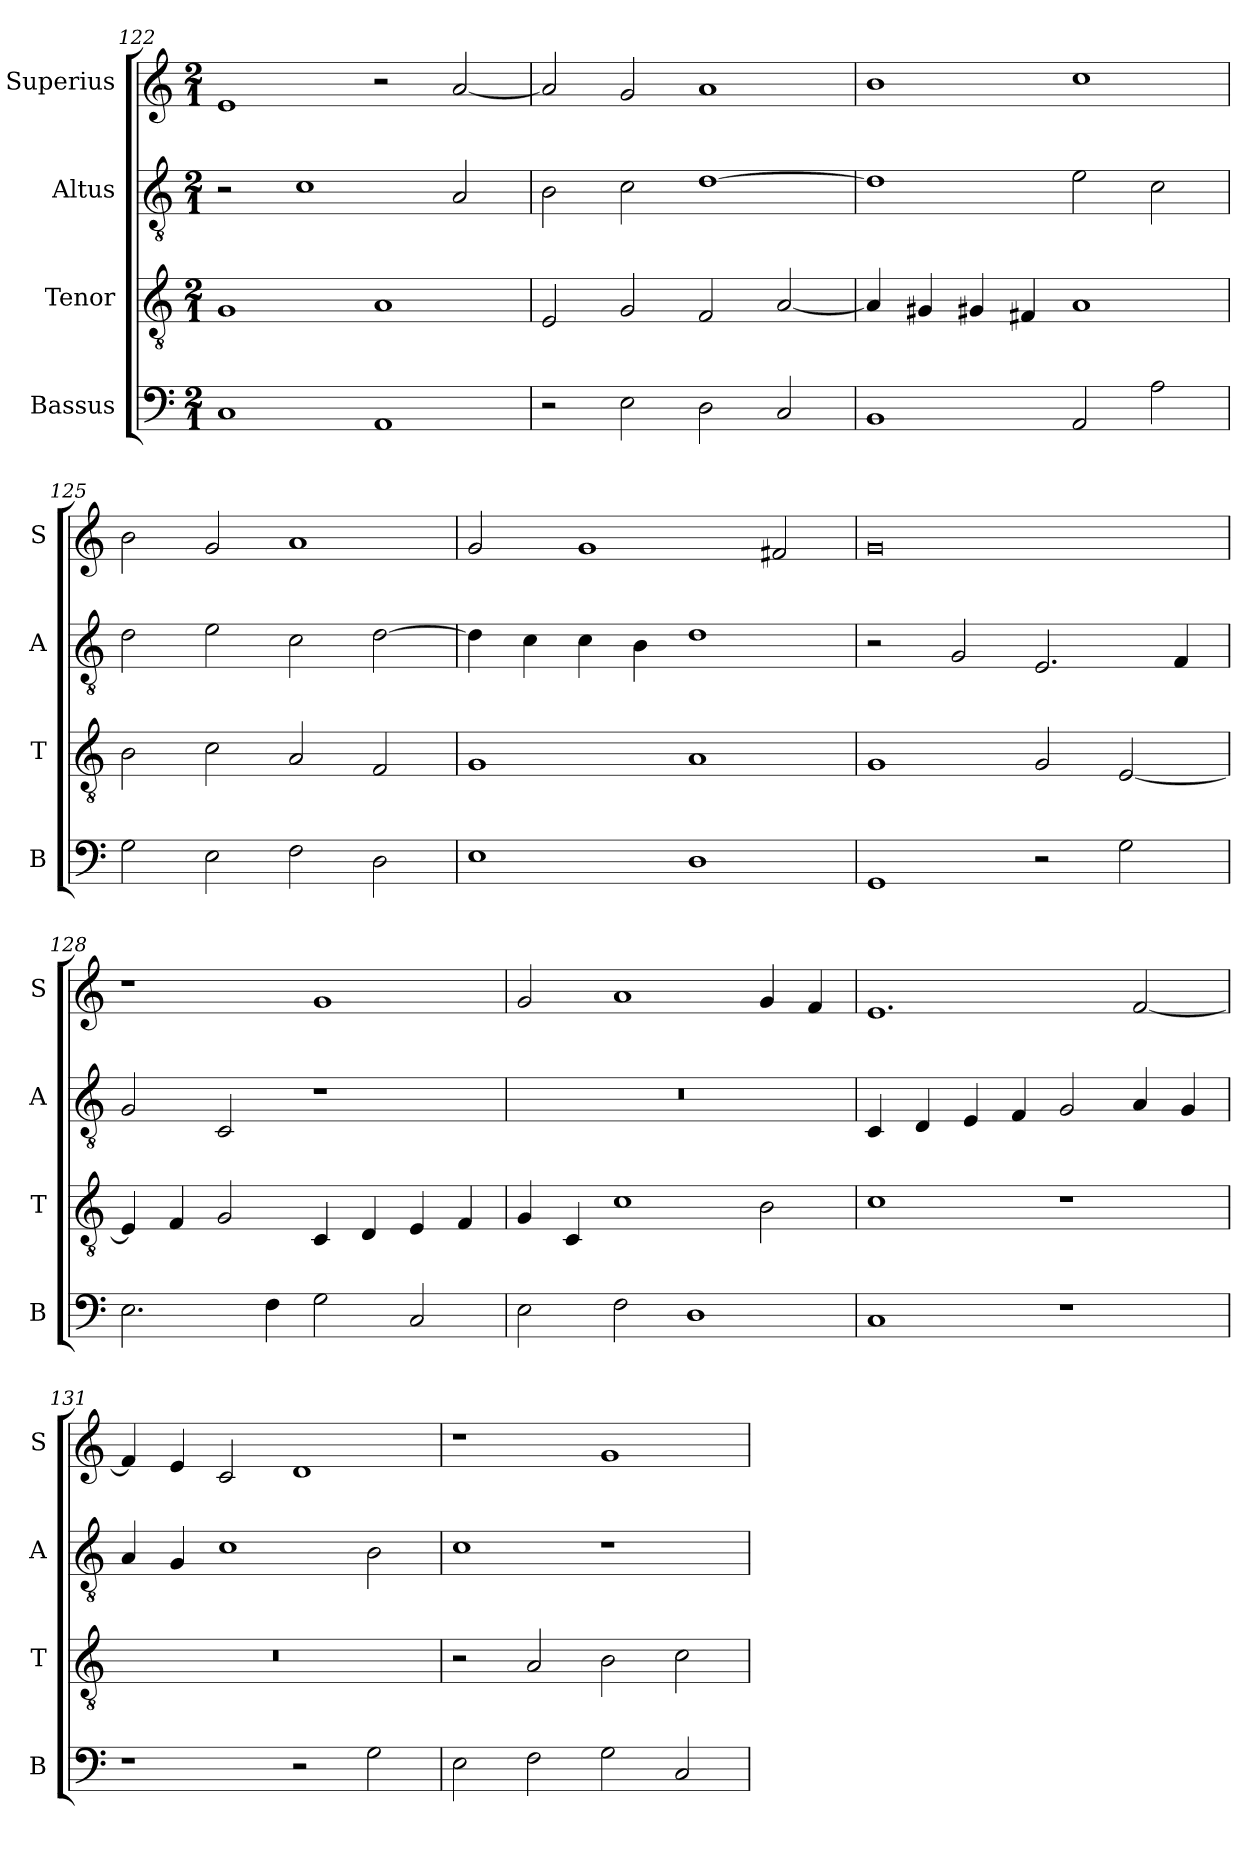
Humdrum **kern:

**kern	**kern	**kern	**kern
*part4	*part3	*part2	*part1
*staff4	*staff3	*staff2	*staff1
*I"Bassus	*I"Tenor	*I"Altus	*I"Superius
*I'B	*I'T	*I'A	*I'S
*clefF4	*clefGv2	*clefGv2	*clefG2
*k[]	*k[]	*k[]	*k[]
*M2/1	*M2/1	*M2/1	*M2/1
=122	=122	=122	=122
1C	1G	2r	1e
.	.	1c	.
1AA	1A	.	2r
.	.	2A/	[2a/
=123	=123	=123	=123
2r	2E/	2B\	2a/]
2E\	2G/	2c\	2g/
2D\	2F/	[1d	1a
2C/	[2A/	.	.
=124	=124	=124	=124
1BB	4A/]	1d]	1b
.	4G#X/	.	.
.	4G#X/	.	.
.	4F#X/	.	.
2AA/	1A	2e\	1cc
2A\	.	2c\	.
=125	=125	=125	=125
2G\	2B\	2d\	2b\
2E\	2c\	2e\	2g/
2F\	2A/	2c\	1a
2D\	2F/	[2d\	.
=126	=126	=126	=126
1E	1G	4d\]	2g/
.	.	4c\	.
.	.	4c\	1g
.	.	4B\	.
1D	1A	1d	.
.	.	.	2f#X/
=127	=127	=127	=127
1GG	1G	2r	0g
.	.	2G/	.
2r	2G/	2.E/	.
2G\	[2E/	.	.
.	.	4F/	.
=128	=128	=128	=128
2.E\	4E/]	2G/	1r
.	4F/	.	.
.	2G/	2C/	.
4F\	.	.	.
2G\	4C/	1r	1g
.	4D/	.	.
2C/	4E/	.	.
.	4F/	.	.
=129	=129	=129	=129
2E\	4G/	0r	2g/
.	4C/	.	.
2F\	1c	.	1a
1D	.	.	.
.	2B\	.	4g/
.	.	.	4f/
=130	=130	=130	=130
1C	1c	4C/	1.e
.	.	4D/	.
.	.	4E/	.
.	.	4F/	.
1r	1r	2G/	.
.	.	4A/	[2f/
.	.	4G/	.
=131	=131	=131	=131
1r	0r	4A/	4f/]
.	.	4G/	4e/
.	.	1c	2c/
2r	.	.	1d
2G\	.	2B\	.
=132	=132	=132	=132
2E\	2r	1c	1r
2F\	2A/	.	.
2G\	2B\	1r	1g
2C/	2c\	.	.
=	=	=	=
*-	*-	*-	*-
